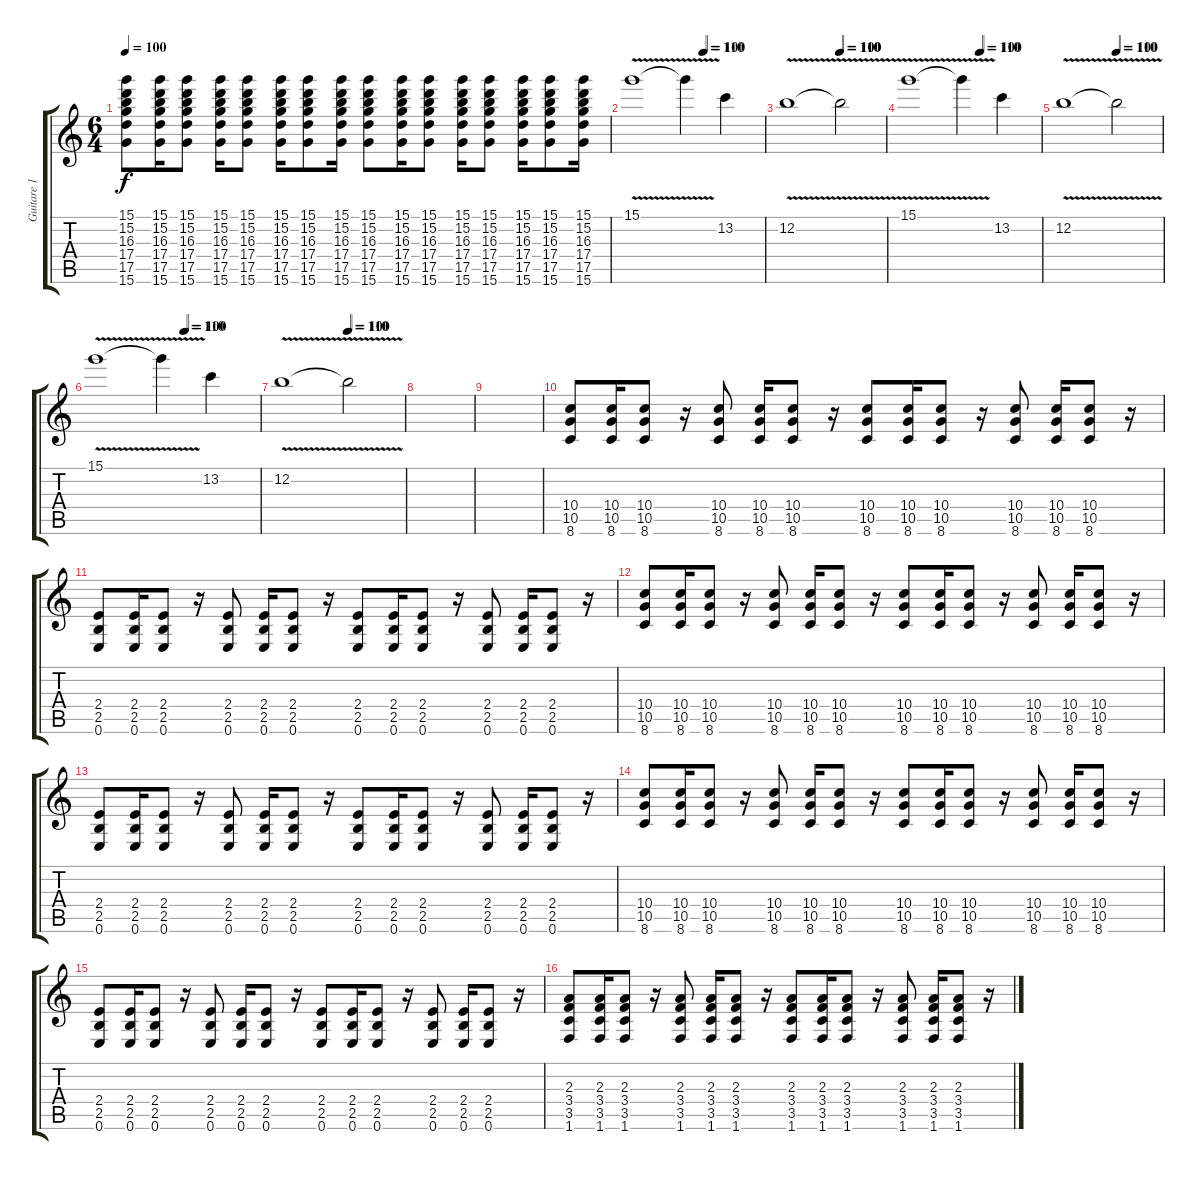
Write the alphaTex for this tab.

\track ("Guitare 1" "Guitare 1") {instrument distortionguitar}
\staff {score tabs}
\tuning (E4 B3 G3 D3 A2 E2) {hide}
\ts (6 4)
\tempo 100
\clef g2
\ks c
(15.1 15.2 16.3 17.4 17.5 15.6).8{dy f} (15.1 15.2 16.3 17.4 17.5 15.6).16 (15.1 15.2 16.3 17.4 17.5 15.6).8 (15.1 15.2 16.3 17.4 17.5 15.6).16 (15.1 15.2 16.3 17.4 17.5 15.6).8 (15.1 15.2 16.3 17.4 17.5 15.6).16 (15.1 15.2 16.3 17.4 17.5 15.6).8 (15.1 15.2 16.3 17.4 17.5 15.6).16 (15.1 15.2 16.3 17.4 17.5 15.6).8 (15.1 15.2 16.3 17.4 17.5 15.6).16 (15.1 15.2 16.3 17.4 17.5 15.6).8 (15.1 15.2 16.3 17.4 17.5 15.6).16 (15.1 15.2 16.3 17.4 17.5 15.6).8 (15.1 15.2 16.3 17.4 17.5 15.6).16 (15.1 15.2 16.3 17.4 17.5 15.6).8 (15.1 15.2 16.3 17.4 17.5 15.6).16 |
\tempo (110 0.5416666666666666)
\tempo (100 0.5520833333333334)
15.1{v}.1 15.1{t}.4 13.2.4 |
\tempo (110 0.5416666666666666)
\tempo (100 0.5520833333333334)
12.2{v}.1 12.2{t}.2 |
\tempo (110 0.5416666666666666)
\tempo (100 0.5520833333333334)
15.1{v}.1 15.1{t}.4 13.2.4 |
\tempo (110 0.5416666666666666)
\tempo (100 0.5520833333333334)
12.2{v}.1 12.2{t}.2 |
\tempo (110 0.5416666666666666)
\tempo (100 0.5520833333333334)
15.1{v}.1 15.1{t}.4 13.2.4 |
\tempo (110 0.5416666666666666)
\tempo (100 0.5520833333333334)
12.2{v}.1 12.2{t}.2 |
|
|
(10.4 10.5 8.6).8{instrument distortionguitar} (10.4 10.5 8.6).16 (10.4 10.5 8.6).8 r.16 (10.4 10.5 8.6).8 (10.4 10.5 8.6).16 (10.4 10.5 8.6).8 r.16 (10.4 10.5 8.6).8 (10.4 10.5 8.6).16 (10.4 10.5 8.6).8 r.16 (10.4 10.5 8.6).8 (10.4 10.5 8.6).16 (10.4 10.5 8.6).8 r.16 |
(2.4 2.5 0.6).8 (2.4 2.5 0.6).16 (2.4 2.5 0.6).8 r.16 (2.4 2.5 0.6).8 (2.4 2.5 0.6).16 (2.4 2.5 0.6).8 r.16 (2.4 2.5 0.6).8 (2.4 2.5 0.6).16 (2.4 2.5 0.6).8 r.16 (2.4 2.5 0.6).8 (2.4 2.5 0.6).16 (2.4 2.5 0.6).8 r.16 |
(10.4 10.5 8.6).8{instrument distortionguitar} (10.4 10.5 8.6).16 (10.4 10.5 8.6).8 r.16 (10.4 10.5 8.6).8 (10.4 10.5 8.6).16 (10.4 10.5 8.6).8 r.16 (10.4 10.5 8.6).8 (10.4 10.5 8.6).16 (10.4 10.5 8.6).8 r.16 (10.4 10.5 8.6).8 (10.4 10.5 8.6).16 (10.4 10.5 8.6).8 r.16 |
(2.4 2.5 0.6).8 (2.4 2.5 0.6).16 (2.4 2.5 0.6).8 r.16 (2.4 2.5 0.6).8 (2.4 2.5 0.6).16 (2.4 2.5 0.6).8 r.16 (2.4 2.5 0.6).8 (2.4 2.5 0.6).16 (2.4 2.5 0.6).8 r.16 (2.4 2.5 0.6).8 (2.4 2.5 0.6).16 (2.4 2.5 0.6).8 r.16 |
(10.4 10.5 8.6).8 (10.4 10.5 8.6).16 (10.4 10.5 8.6).8 r.16 (10.4 10.5 8.6).8 (10.4 10.5 8.6).16 (10.4 10.5 8.6).8 r.16 (10.4 10.5 8.6).8 (10.4 10.5 8.6).16 (10.4 10.5 8.6).8 r.16 (10.4 10.5 8.6).8 (10.4 10.5 8.6).16 (10.4 10.5 8.6).8 r.16 |
(2.4 2.5 0.6).8 (2.4 2.5 0.6).16 (2.4 2.5 0.6).8 r.16 (2.4 2.5 0.6).8 (2.4 2.5 0.6).16 (2.4 2.5 0.6).8 r.16 (2.4 2.5 0.6).8 (2.4 2.5 0.6).16 (2.4 2.5 0.6).8 r.16 (2.4 2.5 0.6).8 (2.4 2.5 0.6).16 (2.4 2.5 0.6).8 r.16 |
(2.3 3.4 3.5 1.6).8 (2.3 3.4 3.5 1.6).16 (2.3 3.4 3.5 1.6).8 r.16 (2.3 3.4 3.5 1.6).8 (2.3 3.4 3.5 1.6).16 (2.3 3.4 3.5 1.6).8 r.16 (2.3 3.4 3.5 1.6).8 (2.3 3.4 3.5 1.6).16 (2.3 3.4 3.5 1.6).8 r.16 (2.3 3.4 3.5 1.6).8 (2.3 3.4 3.5 1.6).16 (2.3 3.4 3.5 1.6).8 r.16
